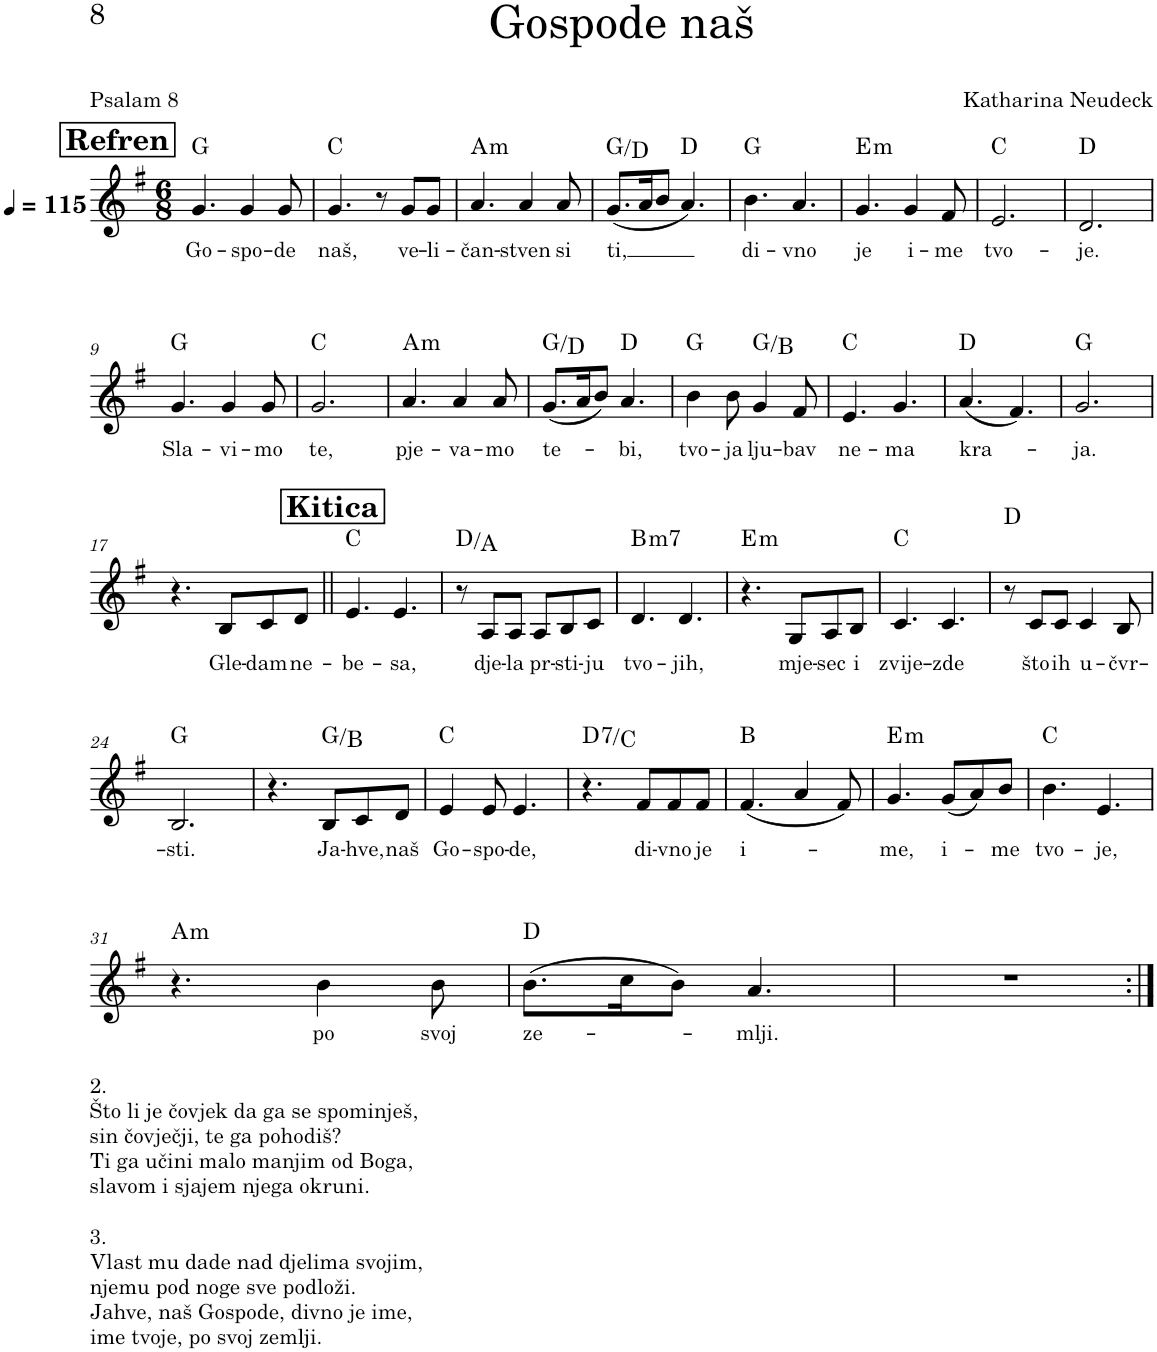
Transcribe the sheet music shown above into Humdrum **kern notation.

**kern	**text	**harte
*part1	*part1	*part1
*staff1	*staff1	*
*I"Piano, melodija	*	*
*I'Pno.	*	*
*clefG2	*	*
*k[f#]	*	*
*M6/8	*	*
*MM115	*	*
!!LO:REH:place=s1:a:B:cj:fs=14:t=Refren
=1	=1	=1
!	!LO:LY:b	!
4.g/	Go-	G:maj
!	!LO:LY:b	!
4g/	-spo-	.
!	!LO:LY:b	!
8g/	-de	.
=2	=2	=2
!	!LO:LY:b	!
4.g/	naš,	C:maj
8r	.	.
!	!LO:LY:b	!
8g/L	ve-	.
!	!LO:LY:b	!
8g/J	-li-	.
=3	=3	=3
!	!LO:LY:b	!LO:H:kt=m
4.a/	-čan-	A:min
!	!LO:LY:b	!
4a/	-stven	.
!	!LO:LY:b	!
8a/	si	.
=4	=4	=4
!	!LO:LY:b	!
(8.g/L	ti,	G:maj/5
16a/K	.	.
8b/J	.	.
4.a/)	.	D:maj
=5	=5	=5
!	!LO:LY:b	!
4.b\	di-	G:maj
!	!LO:LY:b	!
4.a/	-vno	.
=6	=6	=6
!	!LO:LY:b	!LO:H:kt=m
4.g/	je	E:min
!	!LO:LY:b	!
4g/	i-	.
!	!LO:LY:b	!
8f#/	-me	.
=7	=7	=7
!	!LO:LY:b	!
2.e/	tvo-	C:maj
=8	=8	=8
!	!LO:LY:b	!
2.d/	-je.	D:maj
!!LO:LB:g=z
=9	=9	=9
!	!LO:LY:b	!
4.g/	Sla-	G:maj
!	!LO:LY:b	!
4g/	-vi-	.
!	!LO:LY:b	!
8g/	-mo	.
=10	=10	=10
!	!LO:LY:b	!
2.g/	te,	C:maj
=11	=11	=11
!	!LO:LY:b	!LO:H:kt=m
4.a/	pje-	A:min
!	!LO:LY:b	!
4a/	-va-	.
!	!LO:LY:b	!
8a/	-mo	.
=12	=12	=12
!	!LO:LY:b	!
(8.g/L	te-	G:maj/5
16a/K	.	.
8b/J)	.	.
!	!LO:LY:b	!
4.a/	-bi,	D:maj
=13	=13	=13
!	!LO:LY:b	!
4b\	tvo-	G:maj
!	!LO:LY:b	!
8b\	-ja	.
!	!LO:LY:b	!
4g/	lju-	G:maj/3
!	!LO:LY:b	!
8f#/	-bav	.
=14	=14	=14
!	!LO:LY:b	!
4.e/	ne-	C:maj
!	!LO:LY:b	!
4.g/	-ma	.
=15	=15	=15
!	!LO:LY:b	!
(4.a/	kra-	D:maj
4.f#/)	.	.
=16	=16	=16
!	!LO:LY:b	!
2.g/	-ja.	G:maj
!!LO:LB:g=z
=17	=17	=17
4.r	.	.
!	!LO:LY:b	!
8B/L	Gle-	.
!	!LO:LY:b	!
8c/	-dam	.
!	!LO:LY:b	!
8d/J	ne-	.
!!LO:REH:place=s1:a:B:cj:fs=14:t=Kitica
=18||	=18||	=18||
!	!LO:LY:b	!
4.e/	-be-	C:maj
!	!LO:LY:b	!
4.e/	-sa,	.
=19	=19	=19
8r	.	D:maj/5
!	!LO:LY:b	!
8A/L	dje-	.
!	!LO:LY:b	!
8A/J	-la	.
!	!LO:LY:b	!
8A/L	pr-	.
!	!LO:LY:b	!
8B/	-sti-	.
!	!LO:LY:b	!
8c/J	-ju	.
=20	=20	=20
!	!LO:LY:b	!LO:H:kt=m7
4.d/	tvo-	B:min7
!	!LO:LY:b	!
4.d/	-jih,	.
=21	=21	=21
!	!	!LO:H:kt=m
4.r	.	E:min
!	!LO:LY:b	!
8G/L	mje-	.
!	!LO:LY:b	!
8A/	-sec	.
!	!LO:LY:b	!
8B/J	i	.
=22	=22	=22
!	!LO:LY:b	!
4.c/	zvije-	C:maj
!	!LO:LY:b	!
4.c/	-zde	.
=23	=23	=23
!	!	!LO:H:n=1:kt=N.C.
8r	.	N D:maj
!	!LO:LY:b	!LO:H:kt=N.C.
8c/L	što	N
!	!LO:LY:b	!
8c/J	ih	.
!	!LO:LY:b	!LO:H:kt=N.C.
4c/	u-	N
!	!LO:LY:b	!
8B/	-čvr-	.
!!LO:LB:g=z
=24	=24	=24
!	!LO:LY:b	!
2.B/	-sti.	G:maj
=25	=25	=25
!	!	!LO:H:kt=N.C.
4.r	.	N
!	!LO:LY:b	!
8B/L	Ja-	G:maj/3
!	!LO:LY:b	!
8c/	-hve,	.
!	!LO:LY:b	!
8d/J	naš	.
=26	=26	=26
!	!LO:LY:b	!
4e/	Go-	C:maj
!	!LO:LY:b	!
8e/	-spo-	.
!	!LO:LY:b	!
4.e/	-de,	.
=27	=27	=27
!	!	!LO:H:kt=7
4.r	.	D:7/b7
!	!LO:LY:b	!
8f#/L	di-	.
!	!LO:LY:b	!
8f#/	-vno	.
!	!LO:LY:b	!
8f#/J	je	.
=28	=28	=28
!	!LO:LY:b	!
(4.f#/	i-	B:maj
4a/	.	.
8f#/)	.	.
=29	=29	=29
!	!LO:LY:b	!LO:H:kt=m
4.g/	-me,	E:min
!	!LO:LY:b	!
(8g/L	i-	.
8a/)	.	.
!	!LO:LY:b	!
8b/J	-me	.
=30	=30	=30
!	!LO:LY:b	!
4.b\	tvo-	C:maj
!	!LO:LY:b	!
4.e/	-je,	.
!!LO:LB:g=z
=31	=31	=31
!LO:TX:b:t=2.	!	!
!LO:TX:b:t=Što li je čovjek da ga se spominješ,	!	!
!LO:TX:b:t=sin čovječji, te ga pohodiš?	!	!
!LO:TX:b:t=Ti ga učini malo manjim od Boga,	!	!
!LO:TX:b:t=slavom i sjajem njega okruni.	!	!
!LO:TX:b:t=3.	!	!
!LO:TX:b:t=Vlast mu dade nad djelima svojim,	!	!
!LO:TX:b:t=njemu pod noge sve podloži.	!	!
!LO:TX:b:t=Jahve, naš Gospode, divno je ime,	!	!
!LO:TX:b:t=ime tvoje, po svoj zemlji.	!	!LO:H:kt=m
4.r	.	A:min
!	!LO:LY:b	!
4b\	po	.
!	!LO:LY:b	!
8b\	svoj	.
=32	=32	=32
!	!LO:LY:b	!
(8.b\L	ze-	D:maj
16cc\K	.	.
8b\J)	.	.
!	!LO:LY:b	!
4.a/	-mlji.	.
=33	=33	=33
2.r	.	.
=:|!	=:|!	=:|!
*-	*-	*-
